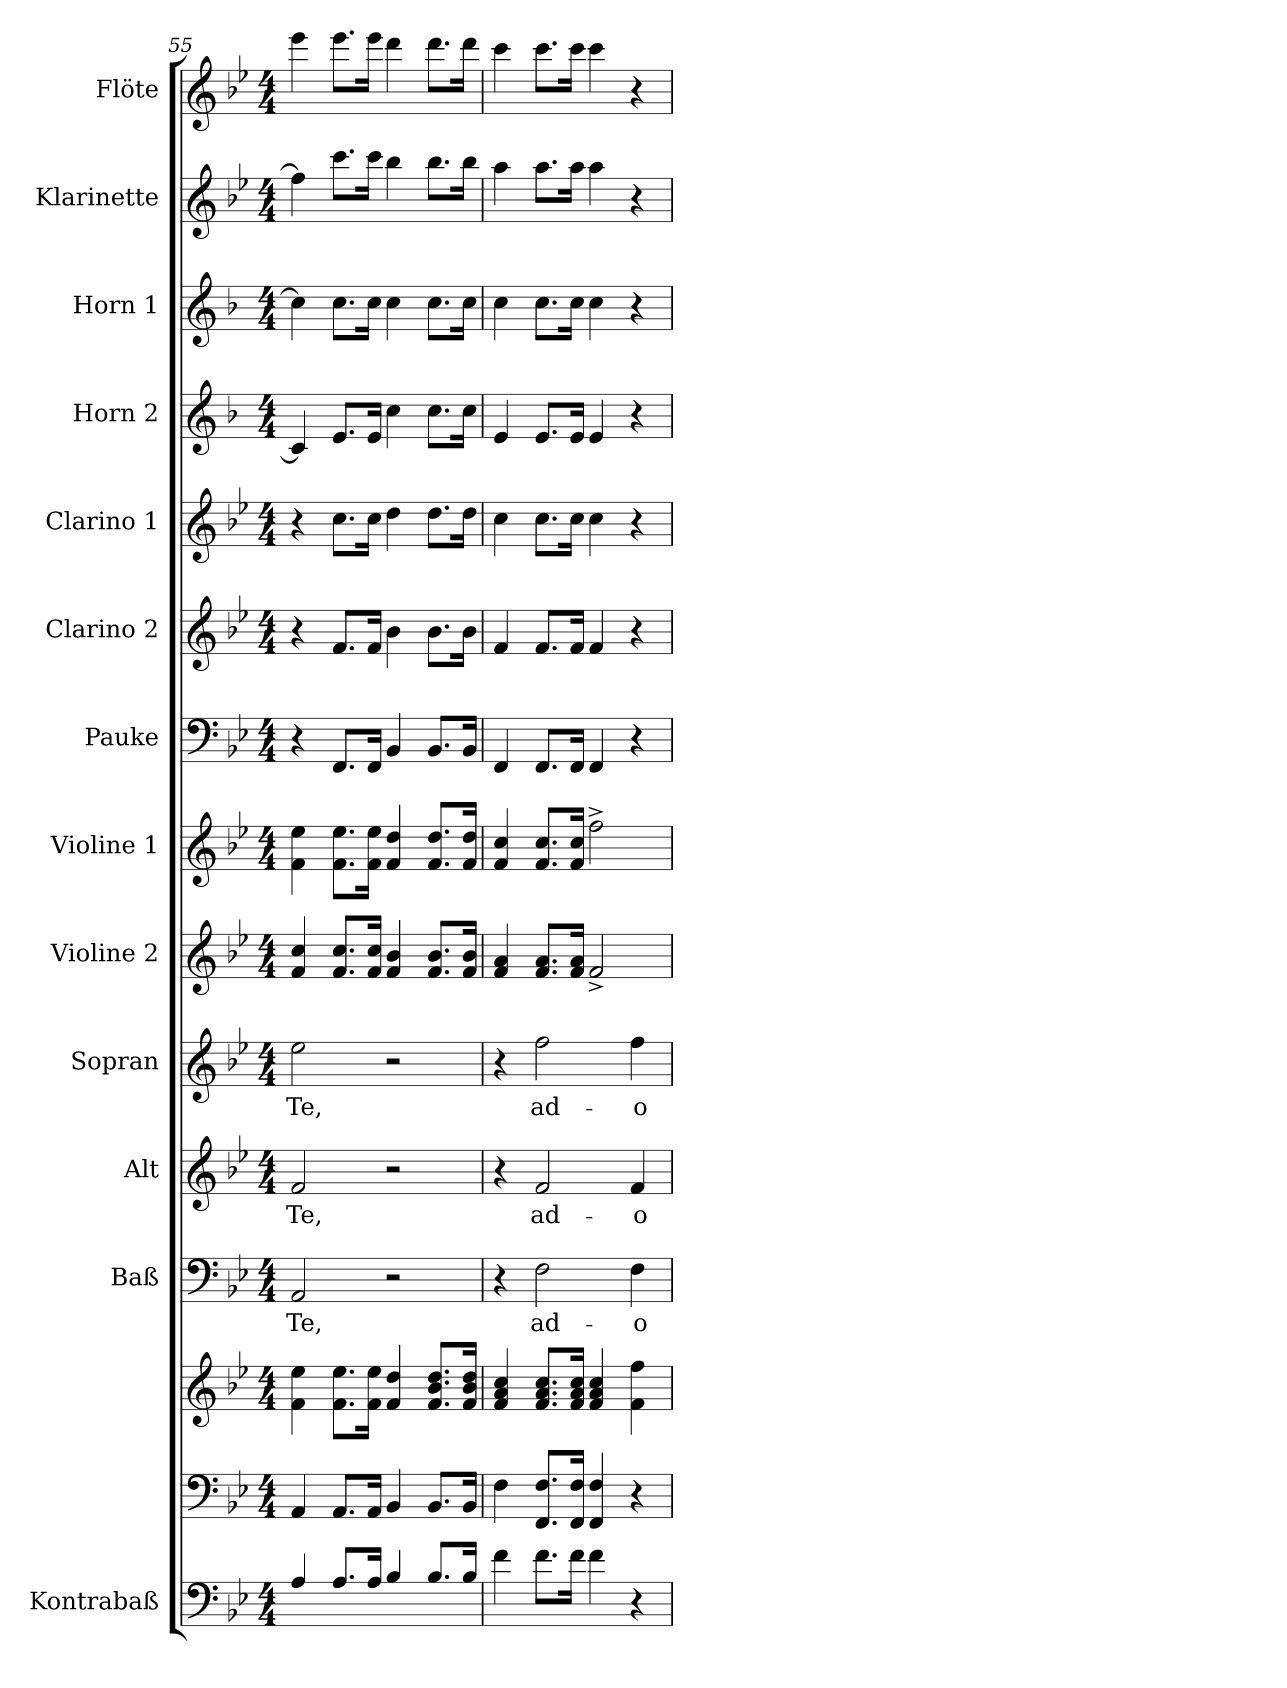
**kern	**kern	**kern	**kern	**text	**kern	**text	**kern	**text	**kern	**kern	**kern	**kern	**kern	**kern	**kern	**kern	**kern
*part14	*part13	*part13	*part12	*part12	*part11	*part11	*part10	*part10	*part9	*part8	*part7	*part6	*part5	*part4	*part3	*part2	*part1
*staff15	*staff14	*staff13	*staff12	*staff12	*staff11	*staff11	*staff10	*staff10	*staff9	*staff8	*staff7	*staff6	*staff5	*staff4	*staff3	*staff2	*staff1
*I"Kontrabaß	*	*	*I"Baß	*	*I"Alt	*	*I"Sopran	*	*I"Violine 2	*I"Violine 1	*I"Pauke	*I"Clarino 2	*I"Clarino 1	*I"Horn 2	*I"Horn 1	*I"Klarinette	*I"Flöte
*I'Kb	*	*	*I'Baß	*	*I'Alt	*	*I'Sop	*	*I'Vln. 2	*I'Vln. 1	*I'Pk.	*	*	*I'Hrn. 2	*I'Hrn. 1	*	*I'Fl.
!!LO:PB:g=z
*clefF4	*clefF4	*clefG2	*clefF4	*	*clefG2	*	*clefG2	*	*clefG2	*clefG2	*clefF4	*clefG2	*clefG2	*clefG2	*clefG2	*clefG2	*clefG2
*ITrd7c12	*	*	*	*	*	*	*	*	*	*	*	*ITrd7c12	*ITrd7c12	*ITrd4c7	*ITrd4c7	*	*
*k[b-e-]	*k[b-e-]	*k[b-e-]	*k[b-e-]	*	*k[b-e-]	*	*k[b-e-]	*	*k[b-e-]	*k[b-e-]	*k[b-e-]	*k[b-e-]	*k[b-e-]	*k[b-e-]	*k[b-e-]	*k[b-e-]	*k[b-e-]
*B-:	*B-:	*B-:	*B-:	*	*B-:	*	*B-:	*	*B-:	*B-:	*B-:	*B-:	*B-:	*B-:	*B-:	*B-:	*B-:
*M4/4	*M4/4	*M4/4	*M4/4	*	*M4/4	*	*M4/4	*	*M4/4	*M4/4	*M4/4	*M4/4	*M4/4	*M4/4	*M4/4	*M4/4	*M4/4
=55	=55	=55	=55	=55	=55	=55	=55	=55	=55	=55	=55	=55	=55	=55	=55	=55	=55
!	!	!	!	!LO:LY:b	!	!LO:LY:b	!	!LO:LY:b	!	!	!	!	!	!	!	!	!
4AA/	4AA/	4f\ 4ee-\	2AA/	Te,	2f/	Te,	2ee-\	Te,	4f/ 4cc/	4f\ 4ee-\	4r	4r	4r	4F/]	4f\]	4ff\]	4eee-\
8.AA/L	8.AA/L	8.f\ 8.ee-\L	.	.	.	.	.	.	8.f/ 8.cc/L	8.f\ 8.ee-\L	8.FF/L	8.F/L	8.c\L	8.A/L	8.f\L	8.ccc\L	8.eee-\L
16AA/Jk	16AA/Jk	16f\ 16ee-\Jk	.	.	.	.	.	.	16f/ 16cc/Jk	16f\ 16ee-\Jk	16FF/Jk	16F/Jk	16c\Jk	16A/Jk	16f\Jk	16ccc\Jk	16eee-\Jk
4BB-/	4BB-/	4f/ 4dd/	2r	.	2r	.	2r	.	4f/ 4b-/	4f/ 4dd/	4BB-/	4B-\	4d\	4f\	4f\	4bb-\	4ddd\
8.BB-/L	8.BB-/L	8.f/ 8.b-/ 8.dd/L	.	.	.	.	.	.	8.f/ 8.b-/L	8.f/ 8.dd/L	8.BB-/L	8.B-\L	8.d\L	8.f\L	8.f\L	8.bb-\L	8.ddd\L
16BB-/Jk	16BB-/Jk	16f/ 16b-/ 16dd/Jk	.	.	.	.	.	.	16f/ 16b-/Jk	16f/ 16dd/Jk	16BB-/Jk	16B-\Jk	16d\Jk	16f\Jk	16f\Jk	16bb-\Jk	16ddd\Jk
=56	=56	=56	=56	=56	=56	=56	=56	=56	=56	=56	=56	=56	=56	=56	=56	=56	=56
4F\	4F\	4f/ 4a/ 4cc/	4r	.	4r	.	4r	.	4f/ 4a/	4f/ 4cc/	4FF/	4F/	4c\	4A/	4f\	4aa\	4ccc\
!	!	!	!	!LO:LY:b	!	!LO:LY:b	!	!LO:LY:b	!	!	!	!	!	!	!	!	!
8.F\L	8.FF/ 8.F/L	8.f/ 8.a/ 8.cc/L	2F\	ad-	2f/	ad-	2ff\	ad-	8.f/ 8.a/L	8.f/ 8.cc/L	8.FF/L	8.F/L	8.c\L	8.A/L	8.f\L	8.aa\L	8.ccc\L
16F\Jk	16FF/ 16F/Jk	16f/ 16a/ 16cc/Jk	.	.	.	.	.	.	16f/ 16a/Jk	16f/ 16cc/Jk	16FF/Jk	16F/Jk	16c\Jk	16A/Jk	16f\Jk	16aa\Jk	16ccc\Jk
4F\	4FF/ 4F/	4f/ 4a/ 4cc/	.	.	.	.	.	.	2f^</	2ff^>\	4FF/	4F/	4c\	4A/	4f\	4aa\	4ccc\
!	!	!	!	!LO:LY:b	!	!LO:LY:b	!	!LO:LY:b	!	!	!	!	!	!	!	!	!
4r	4r	4f\ 4ff\	4F\	-o-	4f/	-o-	4ff\	-o-	.	.	4r	4r	4r	4r	4r	4r	4r
=	=	=	=	=	=	=	=	=	=	=	=	=	=	=	=	=	=
*-	*-	*-	*-	*-	*-	*-	*-	*-	*-	*-	*-	*-	*-	*-	*-	*-	*-
